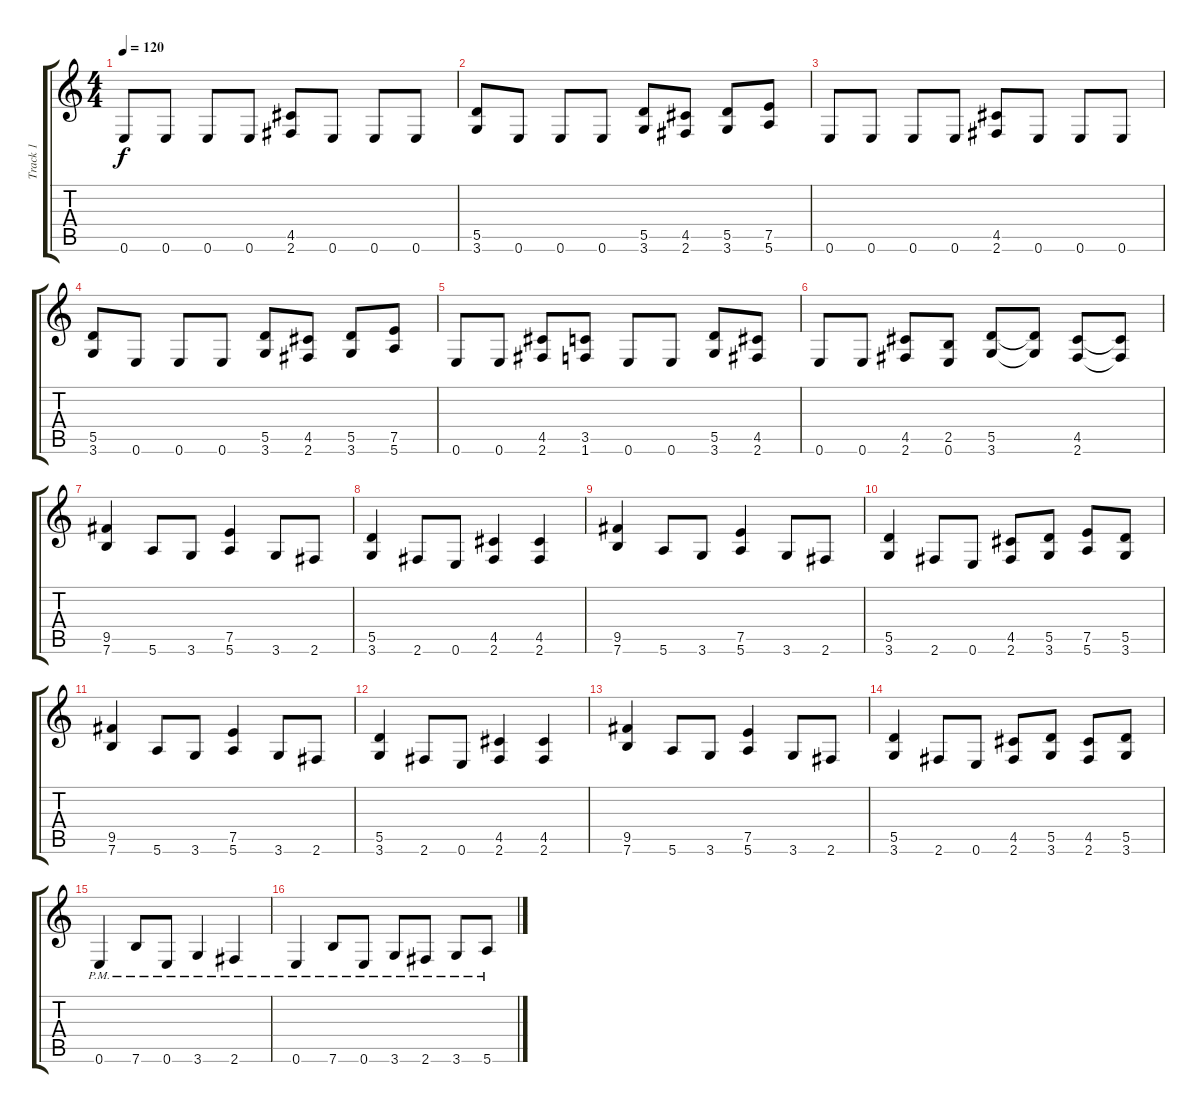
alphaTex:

\track ("Track 1" "Track 1") {instrument distortionguitar}
\staff {score tabs}
\tuning (E4 B3 G3 D3 A2 E2) {hide}
\ts (4 4)
\tempo 120
\clef g2
\ks c
0.6.8{dy f} 0.6.8 0.6.8 0.6.8 (4.5 2.6).8 0.6.8 0.6.8 0.6.8 |
(5.5 3.6).8 0.6.8 0.6.8 0.6.8 (5.5 3.6).8 (4.5 2.6).8 (5.5 3.6).8 (7.5 5.6).8 |
0.6.8 0.6.8 0.6.8 0.6.8 (4.5 2.6).8 0.6.8 0.6.8 0.6.8 |
(5.5 3.6).8 0.6.8 0.6.8 0.6.8 (5.5 3.6).8 (4.5 2.6).8 (5.5 3.6).8 (7.5 5.6).8 |
0.6.8 0.6.8 (4.5 2.6).8 (3.5 1.6).8 0.6.8 0.6.8 (5.5 3.6).8 (4.5 2.6).8 |
0.6.8 0.6.8 (4.5 2.6).8 (2.5 0.6).8 (5.5 3.6).8 (5.5{t} 3.6{t}).8 (4.5 2.6).8 (4.5{t} 2.6{t}).8 |
(9.5 7.6).4 5.6.8 3.6.8 (7.5 5.6).4 3.6.8 2.6.8 |
(5.5 3.6).4 2.6.8 0.6.8 (4.5 2.6).4 (4.5 2.6).4 |
(9.5 7.6).4 5.6.8 3.6.8 (7.5 5.6).4 3.6.8 2.6.8 |
(5.5 3.6).4 2.6.8 0.6.8 (4.5 2.6).8 (5.5 3.6).8 (7.5 5.6).8 (5.5 3.6).8 |
(9.5 7.6).4 5.6.8 3.6.8 (7.5 5.6).4 3.6.8 2.6.8 |
(5.5 3.6).4 2.6.8 0.6.8 (4.5 2.6).4 (4.5 2.6).4 |
(9.5 7.6).4 5.6.8 3.6.8 (7.5 5.6).4 3.6.8 2.6.8 |
(5.5 3.6).4 2.6.8 0.6.8 (4.5 2.6).8 (5.5 3.6).8 (4.5 2.6).8 (5.5 3.6).8 |
0.6{pm}.4 7.6{pm}.8 0.6{pm}.8 3.6{pm}.4 2.6{pm}.4 |
0.6{pm}.4 7.6{pm}.8 0.6{pm}.8 3.6{pm}.8 2.6{pm}.8 3.6{pm}.8 5.6{pm}.8
